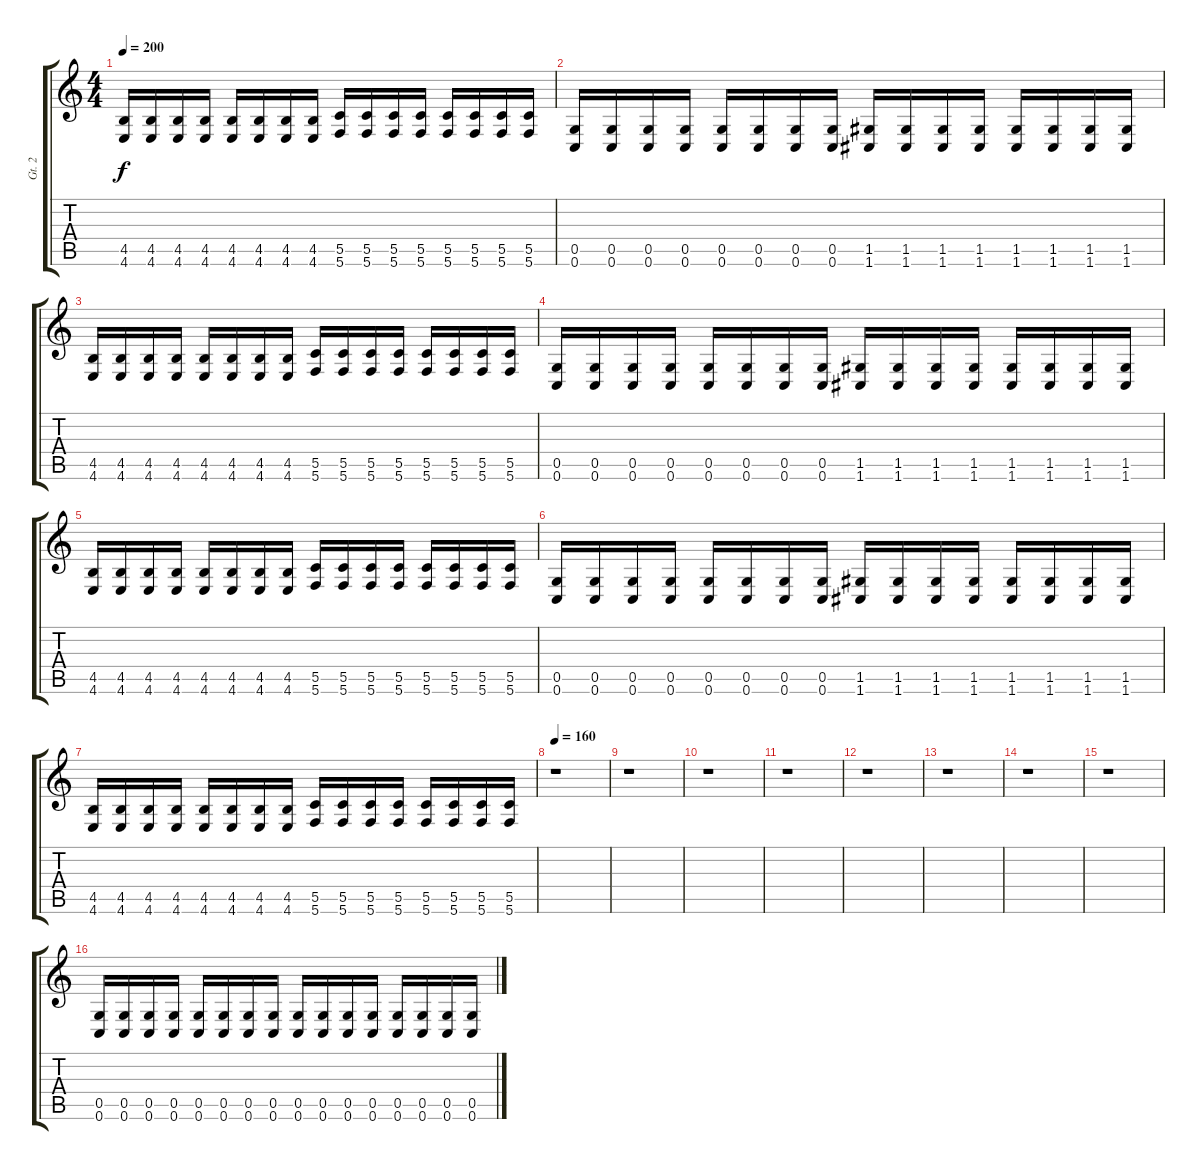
\track ("Gt. 2" "Gt. 2") {instrument distortionguitar}
\staff {score tabs}
\tuning (D4 A3 F3 C3 G2 C2) {hide}
\ts (4 4)
\tempo 200
\clef g2
\ks c
(4.5 4.6).16{dy f} (4.5 4.6).16 (4.5 4.6).16 (4.5 4.6).16 (4.5 4.6).16 (4.5 4.6).16 (4.5 4.6).16 (4.5 4.6).16 (5.5 5.6).16 (5.5 5.6).16 (5.5 5.6).16 (5.5 5.6).16 (5.5 5.6).16 (5.5 5.6).16 (5.5 5.6).16 (5.5 5.6).16 |
(0.5 0.6).16 (0.5 0.6).16 (0.5 0.6).16 (0.5 0.6).16 (0.5 0.6).16 (0.5 0.6).16 (0.5 0.6).16 (0.5 0.6).16 (1.5 1.6).16 (1.5 1.6).16 (1.5 1.6).16 (1.5 1.6).16 (1.5 1.6).16 (1.5 1.6).16 (1.5 1.6).16 (1.5 1.6).16 |
(4.5 4.6).16 (4.5 4.6).16 (4.5 4.6).16 (4.5 4.6).16 (4.5 4.6).16 (4.5 4.6).16 (4.5 4.6).16 (4.5 4.6).16 (5.5 5.6).16 (5.5 5.6).16 (5.5 5.6).16 (5.5 5.6).16 (5.5 5.6).16 (5.5 5.6).16 (5.5 5.6).16 (5.5 5.6).16 |
(0.5 0.6).16 (0.5 0.6).16 (0.5 0.6).16 (0.5 0.6).16 (0.5 0.6).16 (0.5 0.6).16 (0.5 0.6).16 (0.5 0.6).16 (1.5 1.6).16 (1.5 1.6).16 (1.5 1.6).16 (1.5 1.6).16 (1.5 1.6).16 (1.5 1.6).16 (1.5 1.6).16 (1.5 1.6).16 |
(4.5 4.6).16 (4.5 4.6).16 (4.5 4.6).16 (4.5 4.6).16 (4.5 4.6).16 (4.5 4.6).16 (4.5 4.6).16 (4.5 4.6).16 (5.5 5.6).16 (5.5 5.6).16 (5.5 5.6).16 (5.5 5.6).16 (5.5 5.6).16 (5.5 5.6).16 (5.5 5.6).16 (5.5 5.6).16 |
(0.5 0.6).16 (0.5 0.6).16 (0.5 0.6).16 (0.5 0.6).16 (0.5 0.6).16 (0.5 0.6).16 (0.5 0.6).16 (0.5 0.6).16 (1.5 1.6).16 (1.5 1.6).16 (1.5 1.6).16 (1.5 1.6).16 (1.5 1.6).16 (1.5 1.6).16 (1.5 1.6).16 (1.5 1.6).16 |
(4.5 4.6).16 (4.5 4.6).16 (4.5 4.6).16 (4.5 4.6).16 (4.5 4.6).16 (4.5 4.6).16 (4.5 4.6).16 (4.5 4.6).16 (5.5 5.6).16 (5.5 5.6).16 (5.5 5.6).16 (5.5 5.6).16 (5.5 5.6).16 (5.5 5.6).16 (5.5 5.6).16 (5.5 5.6).16 |
\tempo 160
r.1 |
r.1 |
r.1 |
r.1 |
r.1 |
r.1 |
r.1 |
r.1 |
(0.5 0.6).16{volume 5} (0.5 0.6).16 (0.5 0.6).16 (0.5 0.6).16 (0.5 0.6).16 (0.5 0.6).16 (0.5 0.6).16 (0.5 0.6).16 (0.5 0.6).16{volume 6} (0.5 0.6).16 (0.5 0.6).16 (0.5 0.6).16 (0.5 0.6).16 (0.5 0.6).16 (0.5 0.6).16 (0.5 0.6).16
